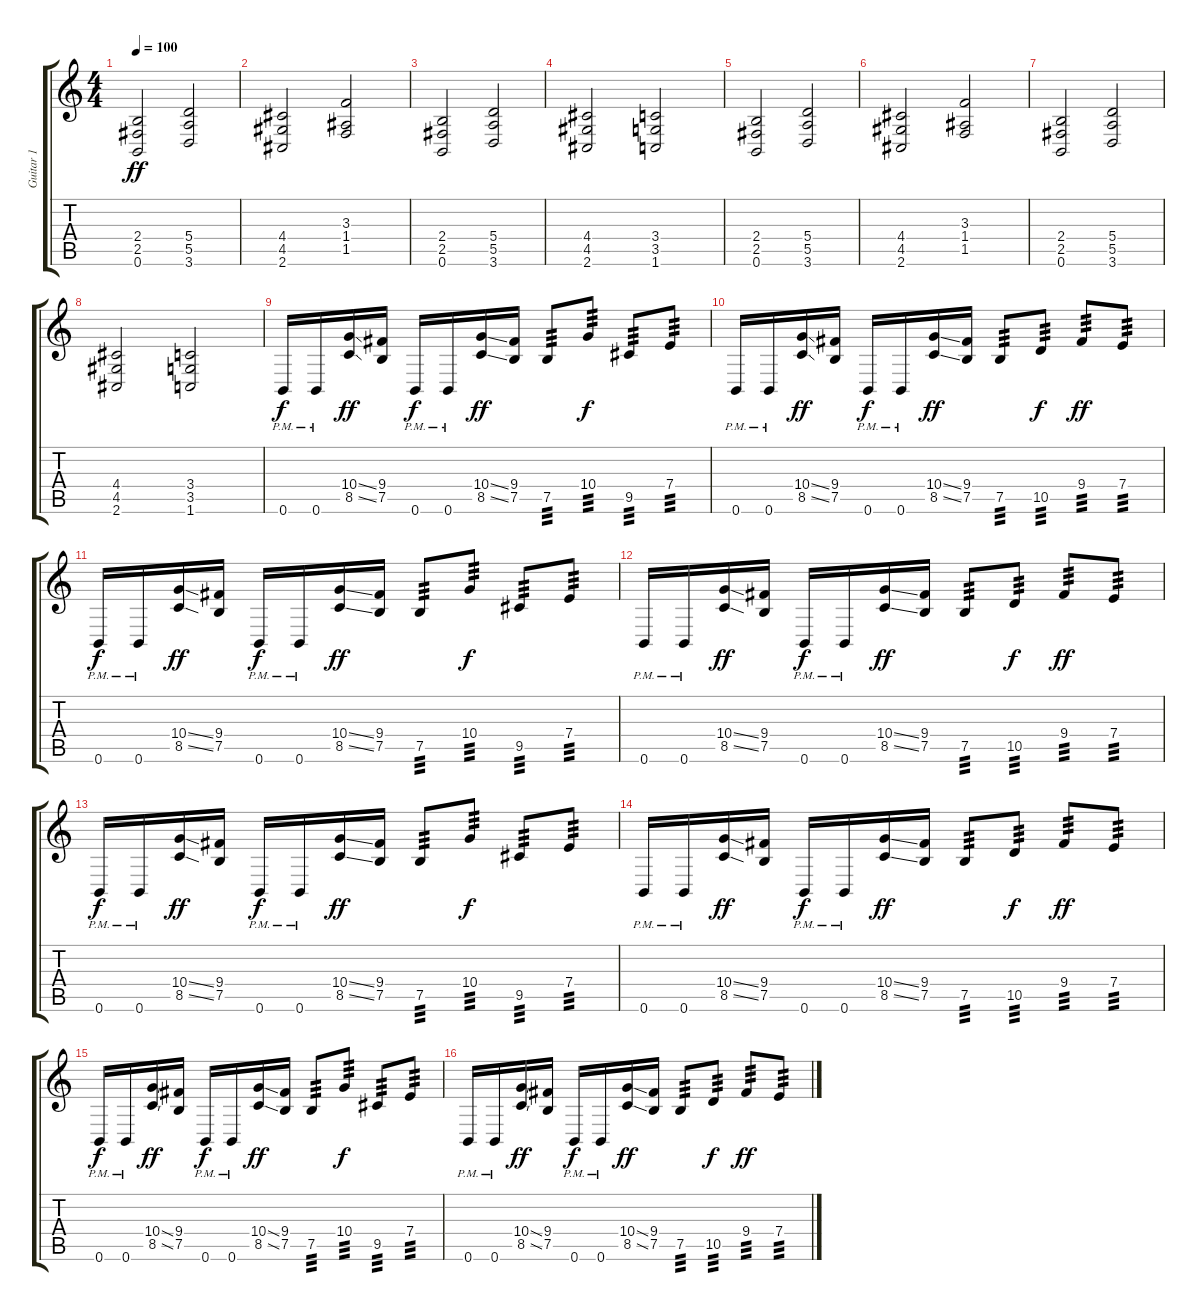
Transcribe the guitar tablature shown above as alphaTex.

\track ("Guitar 1" "Guitar 1") {instrument distortionguitar}
\staff {score tabs}
\tuning (B3 Gb3 D3 A2 E2 B1) {hide}
\ts (4 4)
\tempo 100
\clef g2
\ks c
(2.4 2.5 0.6).2{dy ff} (5.4 5.5 3.6).2 |
(4.4 4.5 2.6).2 (3.3 1.4 1.5).2 |
(2.4 2.5 0.6).2 (5.4 5.5 3.6).2 |
(4.4 4.5 2.6).2 (3.4 3.5 1.6).2 |
(2.4 2.5 0.6).2 (5.4 5.5 3.6).2 |
(4.4 4.5 2.6).2 (3.3 1.4 1.5).2 |
(2.4 2.5 0.6).2 (5.4 5.5 3.6).2 |
(4.4 4.5 2.6).2 (3.4 3.5 1.6).2 |
0.6{pm}.16{dy f} 0.6{pm}.16 (10.4{ss} 8.5{ss}).16{dy ff} (9.4 7.5).16 0.6{pm}.16{dy f} 0.6{pm}.16 (10.4{ss} 8.5{ss}).16{dy ff} (9.4 7.5).16 7.5.8{tp 3} 10.4.8{tp 3 dy f} 9.5.8{tp 3} 7.4.8{tp 3} |
0.6{pm}.16 0.6{pm}.16 (10.4{ss} 8.5{ss}).16{dy ff} (9.4 7.5).16 0.6{pm}.16{dy f} 0.6{pm}.16 (10.4{ss} 8.5{ss}).16{dy ff} (9.4 7.5).16 7.5.8{tp 3} 10.5.8{tp 3 dy f} 9.4.8{tp 3 dy ff} 7.4.8{tp 3} |
0.6{pm}.16{dy f} 0.6{pm}.16 (10.4{ss} 8.5{ss}).16{dy ff} (9.4 7.5).16 0.6{pm}.16{dy f} 0.6{pm}.16 (10.4{ss} 8.5{ss}).16{dy ff} (9.4 7.5).16 7.5.8{tp 3} 10.4.8{tp 3 dy f} 9.5.8{tp 3} 7.4.8{tp 3} |
0.6{pm}.16 0.6{pm}.16 (10.4{ss} 8.5{ss}).16{dy ff} (9.4 7.5).16 0.6{pm}.16{dy f} 0.6{pm}.16 (10.4{ss} 8.5{ss}).16{dy ff} (9.4 7.5).16 7.5.8{tp 3} 10.5.8{tp 3 dy f} 9.4.8{tp 3 dy ff} 7.4.8{tp 3} |
0.6{pm}.16{dy f} 0.6{pm}.16 (10.4{ss} 8.5{ss}).16{dy ff} (9.4 7.5).16 0.6{pm}.16{dy f} 0.6{pm}.16 (10.4{ss} 8.5{ss}).16{dy ff} (9.4 7.5).16 7.5.8{tp 3} 10.4.8{tp 3 dy f} 9.5.8{tp 3} 7.4.8{tp 3} |
0.6{pm}.16 0.6{pm}.16 (10.4{ss} 8.5{ss}).16{dy ff} (9.4 7.5).16 0.6{pm}.16{dy f} 0.6{pm}.16 (10.4{ss} 8.5{ss}).16{dy ff} (9.4 7.5).16 7.5.8{tp 3} 10.5.8{tp 3 dy f} 9.4.8{tp 3 dy ff} 7.4.8{tp 3} |
0.6{pm}.16{dy f} 0.6{pm}.16 (10.4{ss} 8.5{ss}).16{dy ff} (9.4 7.5).16 0.6{pm}.16{dy f} 0.6{pm}.16 (10.4{ss} 8.5{ss}).16{dy ff} (9.4 7.5).16 7.5.8{tp 3} 10.4.8{tp 3 dy f} 9.5.8{tp 3} 7.4.8{tp 3} |
0.6{pm}.16 0.6{pm}.16 (10.4{ss} 8.5{ss}).16{dy ff} (9.4 7.5).16 0.6{pm}.16{dy f} 0.6{pm}.16 (10.4{ss} 8.5{ss}).16{dy ff} (9.4 7.5).16 7.5.8{tp 3} 10.5.8{tp 3 dy f} 9.4.8{tp 3 dy ff} 7.4.8{tp 3}
